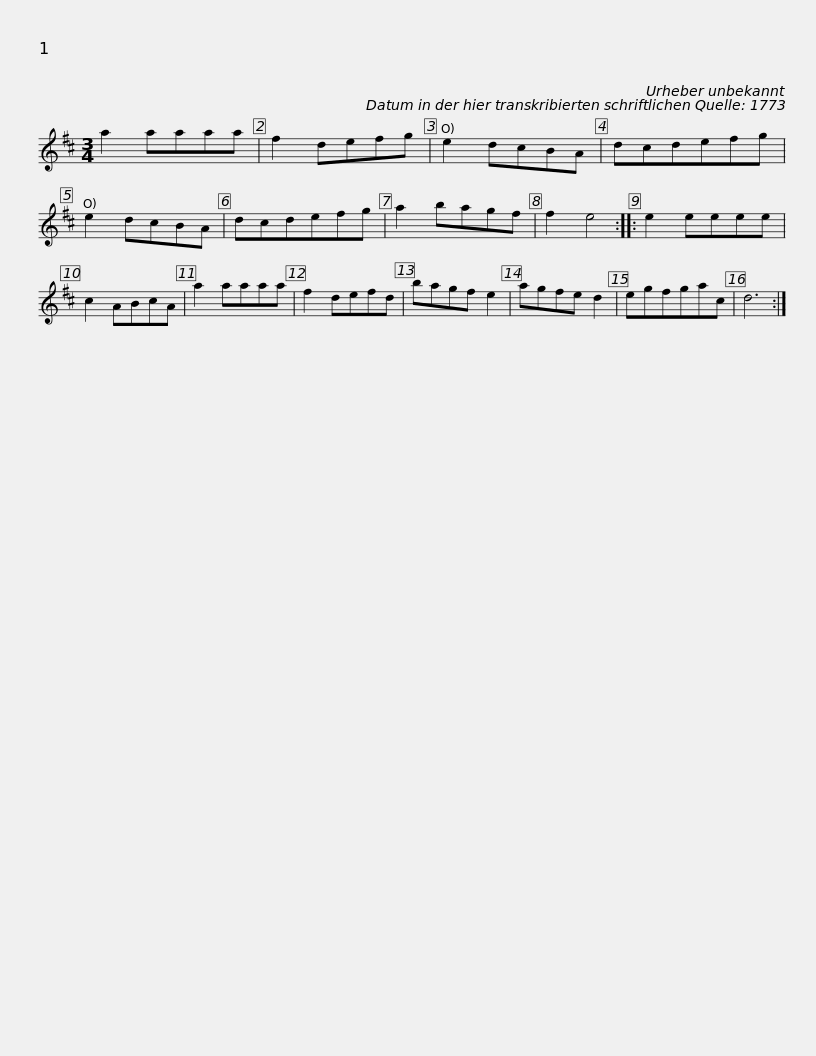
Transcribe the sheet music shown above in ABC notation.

X:1
L:1/8
M:3/4
I:linebreak $
K:D
V:1 treble
V:1
 a2 aaaa | f2 defg | e2 dcBA | dcdefg | e2 dcBA | %5
 dcdefg | a2 bagf | f2 e4 ::$ e2 eeee | c2 ABcA | %10
 a2 aaaa | f2 defd | bagf e2 | agfe d2 | egfgac | %15
 d6 :| %16
